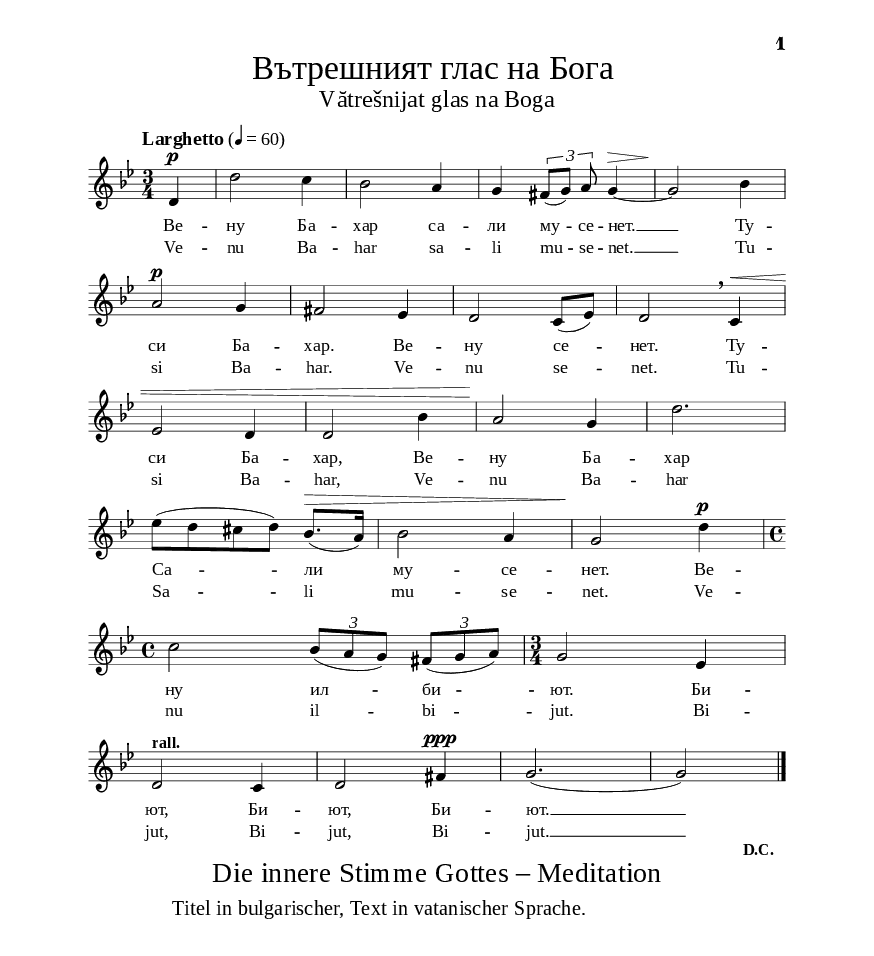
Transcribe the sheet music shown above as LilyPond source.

\version "2.24.3"

% include paper part and global functions
\include "include/globals.ily"

\bookpart {
   \label #'ref200
  \tocItem \markup "Вътрешният глас на Бога – Vătrešnijat glas na Boga "
  \include "include/bookpart-paper.ily"
  \score {
    \include "include/score-layout.ily"

    \new Voice \relative c' {
     \clef treble
      \key g \minor
      \time 3/4
      \tempoFunc "Larghetto" 4 "60"
      \autoBeamOff
       
      \partial 4
       d4^\p | % 2
      d'2 c4 | % 3
      bes2 a4 | % 4
      g4 \times 2/3 {
        fis8 ( [g8] ) a8
      }
       g4^\> ~ | % 5
      g2 \! bes4 \break | % 6
      a2^\p g4 | % 7
      fis2 es4 | % 8
      d2 c8 ( [es8] ) | % 9
      d2 \breathe  c4^\< \break
      es2 d4 | % 11
      d2 bes'4 | % 12
      a2 \!  g4 | % 13
      d'2. \break | % 14
      es8 ( [d8 cis8 d8] )  bes8.^\>  ( [a16] ) | % 15
      bes2 a4 | % 16
      g2 \! d'4^\p \break | % 17
      \time 4/4  c2
      \times 2/3  {
        bes8 [( a8 g8 )]
      }
      \times 2/3  {
        fis8 ( [g8 a8] )
      }
      | % 18
      \time 3/4  g2 es4 \break | % 19
      d2^\markup{ \bold {rall.} } c4 |
      d2 fis4^\ppp | % 21
      g2. ( | % 22
      g2 )\bar "|."
    }

\addlyrics {
      Ве -- ну Ба
      -- хар са -- ли му -- се -- нет. __ Ту -- си Ба --
      хар. Ве -- ну се -- нет. Ту -- си Ба -- хар, Ве
      -- ну Ба -- хар Са -- ли му -- се -- нет. Ве --
      ну ил -- би -- ют. Би -- ют, Би -- ют, Би -- ют. __}
     \addlyrics {
      Ve -- nu Ba
      -- har sa -- li mu -- se -- net. __ Tu -- si Ba --
      har. Ve -- nu se -- net. Tu -- si Ba -- har, Ve
      -- nu Ba -- har Sa -- li mu -- se -- net. Ve --
      nu il -- bi -- jut. Bi -- jut, Bi -- jut, Bi -- jut. __}


    \header {
      title = \titleFunc "Вътрешният глас на Бога " "Vătrešnijat glas na Boga"       
      
    }

    

   

    \midi{}

  } % score

  \markup \dc-one "D.C."

  % include foreign translation(s) of the song
  \version "2.24.3"

\markup \fill-line { \fontsize #deTitleFontSize "Die innere Stimme Gottes – Meditation" }
\markup \null
\markup \null
\markup \fontsize #deCoupletFontSize {
  \hspace #10
  \override #`(baseline-skip . ,deCoupletBaselineSkip)

  \column {
 \line { " "Titel in bulgarischer, Text in vatanischer Sprache.}
  

  }
}


} % bookpart

% Più mosso
%
